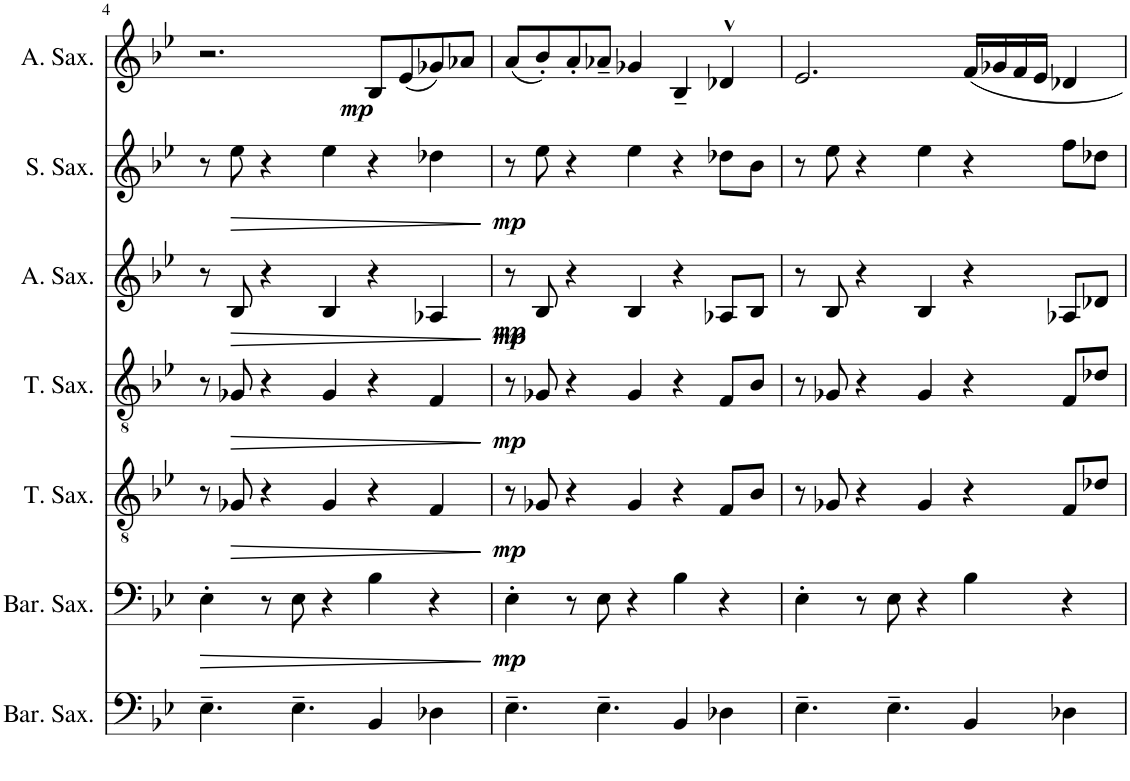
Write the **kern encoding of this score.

**kern	**kern	**dynam	**kern	**dynam	**kern	**dynam	**kern	**dynam	**kern	**dynam	**kern	**dynam
*part7	*part6	*part6	*part5	*part5	*part4	*part4	*part3	*part3	*part2	*part2	*part1	*part1
*staff7	*staff6	*staff6	*staff5	*staff5	*staff4	*staff4	*staff3	*staff3	*staff2	*staff2	*staff1	*staff1
*I"Baritone Saxophone	*I"Baritone Saxophone	*	*I"Tenor Saxophone	*	*I"Tenor Saxophone	*	*I"Alto Saxophone	*	*I"Soprano Saxophone	*	*I"Alto Saxophone	*
*I'Bar. Sax.	*I'Bar. Sax.	*	*I'T. Sax.	*	*I'T. Sax.	*	*I'A. Sax.	*	*I'S. Sax.	*	*I'A. Sax.	*
!!LO:PB:g=z
*clefF4	*clefF4	*	*clefGv2	*	*clefGv2	*	*clefG2	*	*clefG2	*	*clefG2	*
*ITrd12c21	*ITrd12c21	*	*ITrd8c14	*	*ITrd8c14	*	*ITrd5c9	*	*ITrd1c2	*	*ITrd5c9	*
*k[b-e-]	*k[b-e-]	*	*k[b-e-]	*	*k[b-e-]	*	*k[b-e-]	*	*k[b-e-]	*	*k[b-e-]	*
*M5/4	*M5/4	*	*M5/4	*	*M5/4	*	*M5/4	*	*M5/4	*	*M5/4	*
=4	=4	=4	=4	=4	=4	=4	=4	=4	=4	=4	=4	=4
!	!	!LO:HP:b	!	!	!	!	!	!	!	!	!	!
4.E-~\	4E-'\	>	8r	.	8r	.	8r	.	8r	.	2.r	.
!	!	!	!	!LO:HP:b	!	!LO:HP:b	!	!LO:HP:b	!	!LO:HP:b	!	!
.	.	.	8G-X/	>	8G-X/	>	8B-/	>	8ee-\	>	.	.
.	8r	.	4r	.	4r	.	4r	.	4r	.	.	.
4.E-~\	8E-\	.	.	.	.	.	.	.	.	.	.	.
.	4r	.	4G-/	.	4G-/	.	4B-/	.	4ee-\	.	.	.
!	!	!	!	!	!	!	!	!	!	!	!	!LO:DY:b
4BB-/	4B-\	.	4r	.	4r	.	4r	.	4r	.	8B-/L	mp
.	.	.	.	.	.	.	.	.	.	.	(8e-/	.
4D-X\	4r	.	4F/	.	4F/	.	4A-X/	.	4dd-X\	.	8g-X/)	.
.	.	.	.	.	.	.	.	.	.	.	8a-X/J	.
.	.	]	.	]	.	]	.	]	.	]	.	.
=5	=5	=5	=5	=5	=5	=5	=5	=5	=5	=5	=5	=5
!	!	!LO:DY:b	!	!LO:DY:b	!	!LO:DY:b	!	!LO:DY:b	!	!	!	!
!	!	!	!	!	!	!	!	!LO:DY:n=1:b	!	!LO:DY:b	!	!
4.E-~\	4E-'\	mp	8r	mp	8r	mp	8r	mp mp	8r	mp	(8a/L	.
.	.	.	8G-X/	.	8G-X/	.	8B-/	.	8ee-\	.	8b-'/)	.
.	8r	.	4r	.	4r	.	4r	.	4r	.	8a'/	.
4.E-~\	8E-\	.	.	.	.	.	.	.	.	.	8a-X~/J	.
.	4r	.	4G-/	.	4G-/	.	4B-/	.	4ee-\	.	4g-X/	.
4BB-/	4B-\	.	4r	.	4r	.	4r	.	4r	.	4B-~/	.
4D-X\	4r	.	8F/L	.	8F/L	.	8A-X/L	.	8dd-X\L	.	4d-X^^/	.
.	.	.	8B-/J	.	8B-/J	.	8B-/J	.	8b-\J	.	.	.
=6	=6	=6	=6	=6	=6	=6	=6	=6	=6	=6	=6	=6
4.E-~\	4E-'\	.	8r	.	8r	.	8r	.	8r	.	2.e-/	.
.	.	.	8G-X/	.	8G-X/	.	8B-/	.	8ee-\	.	.	.
.	8r	.	4r	.	4r	.	4r	.	4r	.	.	.
4.E-~\	8E-\	.	.	.	.	.	.	.	.	.	.	.
.	4r	.	4G-/	.	4G-/	.	4B-/	.	4ee-\	.	.	.
4BB-/	4B-\	.	4r	.	4r	.	4r	.	4r	.	16f/LL	.
.	.	.	.	.	.	.	.	.	.	.	16g-X/	.
.	.	.	.	.	.	.	.	.	.	.	16f/	.
.	.	.	.	.	.	.	.	.	.	.	16e-/JJ	.
4D-X\	4r	.	8F/L	.	8F/L	.	8A-X/L	.	8ff\L	.	4d-X/	.
.	.	.	8d-X/J	.	8d-X/J	.	8d-X/J	.	8dd-X\J	.	.	.
=	=	=	=	=	=	=	=	=	=	=	=	=
*-	*-	*-	*-	*-	*-	*-	*-	*-	*-	*-	*-	*-
